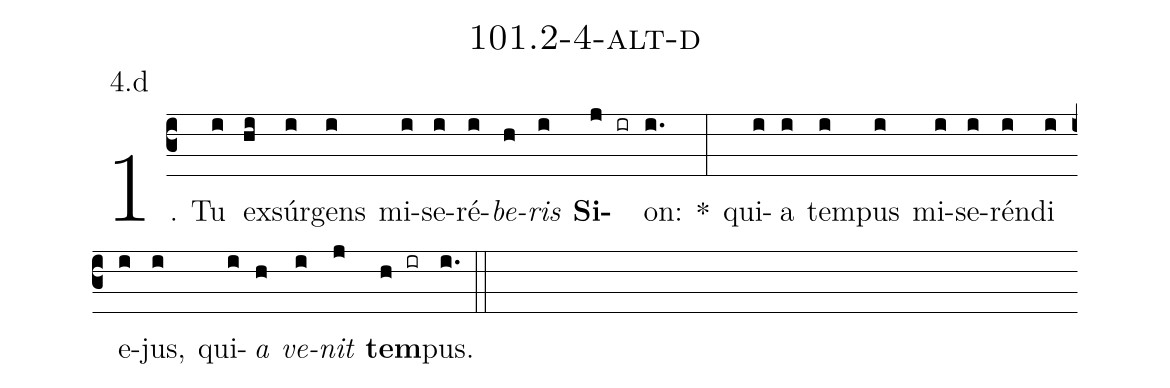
name: 101.2-4-alt-d;
annotation: 4.d;
%%
(c3)1. Tu(i) ex(hi)súr(i)gens(i) mi(i)se(i)ré(i)<i>be</i>(h)<i>ris</i>(i) <b>Si</b>(j ir)on:(i.) *(:) qui(i)a(i) tem(i)pus(i) mi(i)se(i)rén(i)di(i) e(i)jus,(i) qui(i)<i>a</i>(h) <i>ve</i>(i)<i>nit</i>(j) <b>tem</b>(h ir)pus.(i.) (::)


%E(i) u(h) o(i) u(j) a(h) e.(i.) (::)
